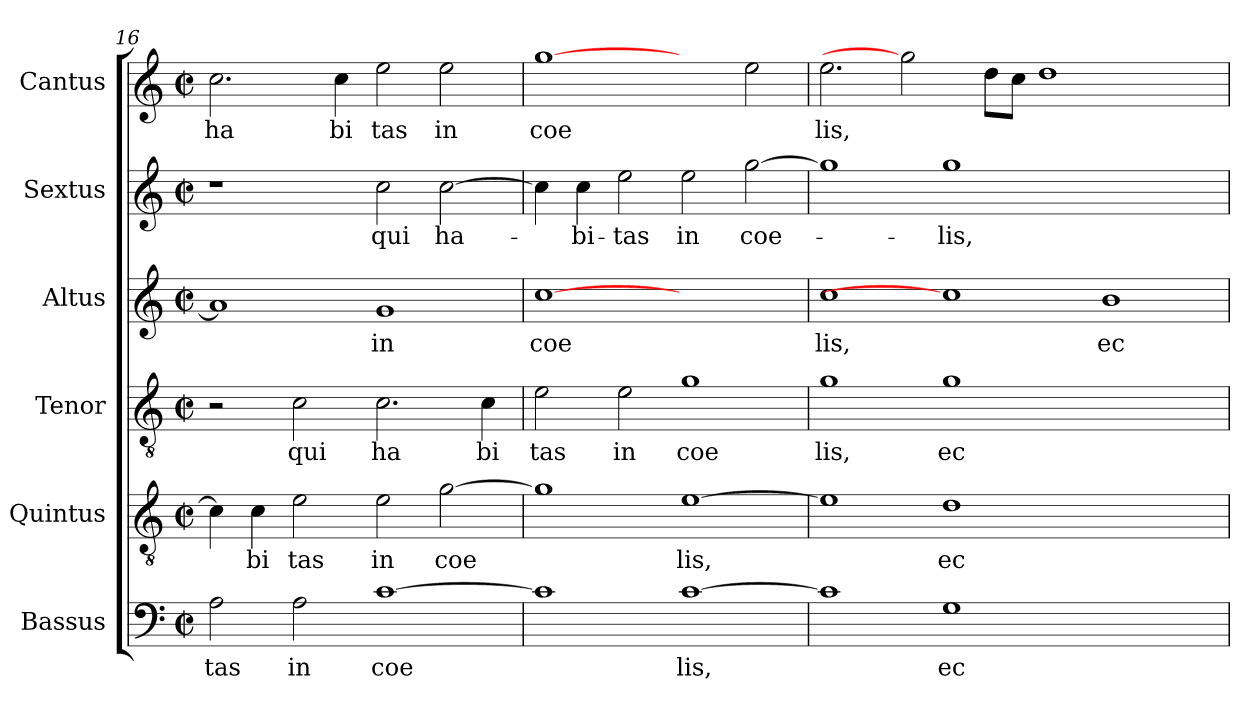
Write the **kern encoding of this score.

**kern	**text	**kern	**text	**kern	**text	**kern	**text	**kern	**text	**kern	**text
*part6	*part6	*part5	*part5	*part4	*part4	*part3	*part3	*part2	*part2	*part1	*part1
*staff6	*staff6	*staff5	*staff5	*staff4	*staff4	*staff3	*staff3	*staff2	*staff2	*staff1	*staff1
*I"Bassus	*	*I"Quintus	*	*I"Tenor	*	*I"Altus	*	*I"Sextus	*	*I"Cantus	*
!!LO:PB:g=z
*clefF4	*	*clefGv2	*	*clefGv2	*	*clefG2	*	*clefG2	*	*clefG2	*
*M2/2	*	*M2/2	*	*M2/2	*	*M2/2	*	*M2/2	*	*M2/2	*
*met(c|)	*	*met(c|)	*	*met(c|)	*	*met(c|)	*	*met(c|)	*	*met(c|)	*
=16	=16	=16	=16	=16	=16	=16	=16	=16	=16	=16	=16
!	!LO:LY:b:cj	!	!	!	!	!	!	!	!	!	!LO:LY:b:cj
2A\	tas	4c\]	.	2r	.	1a]	.	1r	.	2.cc\	ha
!	!	!	!LO:LY:b:cj	!	!	!	!	!	!	!	!
.	.	4c\	bi	.	.	.	.	.	.	.	.
!	!LO:LY:b:cj	!	!LO:LY:b:cj	!	!LO:LY:b:cj	!	!	!	!	!	!
2A\	in	2e\	tas	2c\	qui	.	.	.	.	.	.
!	!	!	!	!	!	!	!	!	!	!	!LO:LY:b:cj
.	.	.	.	.	.	.	.	.	.	4cc\	bi
!	!LO:LY:b:cj	!	!LO:LY:b:cj	!	!LO:LY:b:cj	!	!LO:LY:b:cj	!	!LO:LY:b:cj	!	!LO:LY:b:cj
[>1c	coe	2e\	in	2.c\	ha	1g	in	2cc\	qui	2ee\	tas
!	!	!	!LO:LY:b	!	!	!	!	!	!LO:LY:b:cj	!	!LO:LY:b:cj
.	.	[>2g\	coe	.	.	.	.	[>2cc\	ha-	2ee\	in
!	!	!	!	!	!LO:LY:b:cj	!	!	!	!	!	!
.	.	.	.	4c\	bi	.	.	.	.	.	.
=17	=17	=17	=17	=17	=17	=17	=17	=17	=17	=17	=17
!	!	!	!	!	!LO:LY:b:cj	!	!LO:LY:b:cj	!	!	!	!LO:LY:b:cj
1c]	.	1g]	.	2e\	tas	[1cc	coe	4cc\]	.	[1gg	coe
!	!	!	!	!	!	!	!	!	!LO:LY:b:cj	!	!
.	.	.	.	.	.	.	.	4cc\	-bi-	.	.
!	!	!	!	!	!LO:LY:b:cj	!	!	!	!LO:LY:b:cj	!	!
.	.	.	.	2e\	in	.	.	2ee\	-tas	.	.
!	!LO:LY:b:cj	!	!LO:LY:b:cj	!	!LO:LY:b:cj	!	!	!	!LO:LY:b:cj	!	!
[>1c	lis,	[>1e	lis,	1g	coe	1ryy	.	2ee\	in	2ryy	.
!	!	!	!	!	!	!	!	!	!LO:LY:b	!	!
.	.	.	.	.	.	.	.	[>2gg\	coe-	2ee\	.
=18	=18	=18	=18	=18	=18	=18	=18	=18	=18	=18	=18
!	!	!	!	!	!LO:LY:b:cj	!	!LO:LY:b:cj	!	!	!	!LO:LY:b
1c]	.	1e]	.	1g	lis,	1cc	lis,	1gg]	.	2.ee\	lis,
.	.	.	.	.	.	.	.	.	.	2gg]	.
!	!LO:LY:b:cj	!	!LO:LY:b:cj	!	!LO:LY:b:cj	!	!	!	!LO:LY:b:cj	!	!
1G	ec	1d	ec	1g	ec	1cc]	.	1gg	-lis,	.	.
.	.	.	.	.	.	.	.	.	.	8dd\L	.
.	.	.	.	.	.	.	.	.	.	8cc\J	.
.	.	.	.	.	.	.	.	.	.	1dd	.
!	!	!	!	!	!	!	!LO:LY:b:cj	!	!	!	!
1ryy	.	1ryy	.	1ryy	.	1b	ec	1ryy	.	.	.
.	.	.	.	.	.	.	.	.	.	2ryy	.
=	=	=	=	=	=	=	=	=	=	=	=
*-	*-	*-	*-	*-	*-	*-	*-	*-	*-	*-	*-
